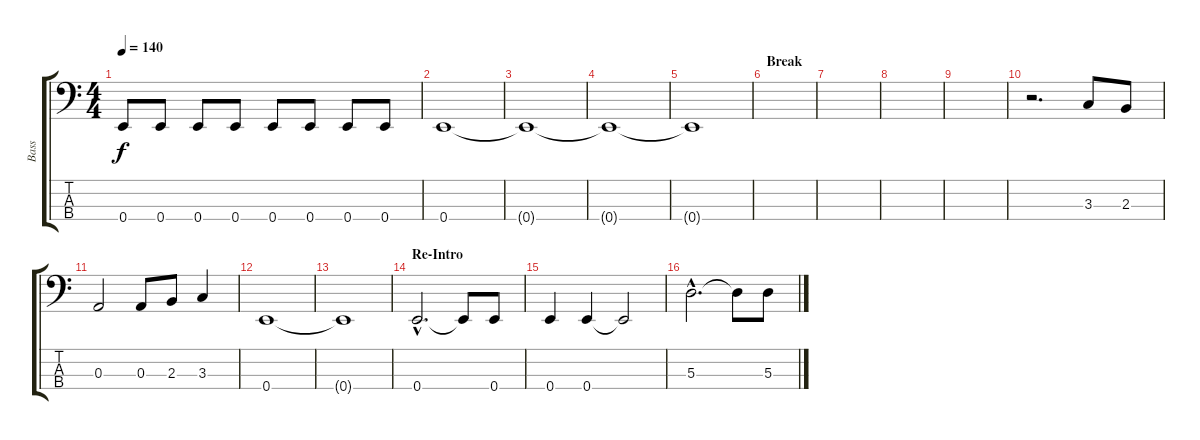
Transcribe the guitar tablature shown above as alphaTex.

\track ("Bass" "Bass") {instrument electricbassfinger}
\staff {score tabs}
\tuning (G2 D2 A1 E1) {hide}
\ts (4 4)
\tempo 140
\clef f4
\ks c
0.4.8{dy f} 0.4.8 0.4.8 0.4.8 0.4.8 0.4.8 0.4.8 0.4.8 |
0.4.1 |
0.4{t}.1 |
0.4{t}.1 |
0.4{t}.1 |
\section ("" "Break")
|
|
|
|
r.2{d} 3.3.8 2.3.8 |
0.3.2 0.3.8 2.3.8 3.3.4 |
0.4.1 |
0.4{t}.1 |
\section ("" "Re-Intro")
0.4{hac}.2{d} 0.4{t}.8 0.4.8 |
0.4.4 0.4.4 0.4{t}.2 |
5.3{hac}.2{d} 5.3{t}.8 5.3.8
